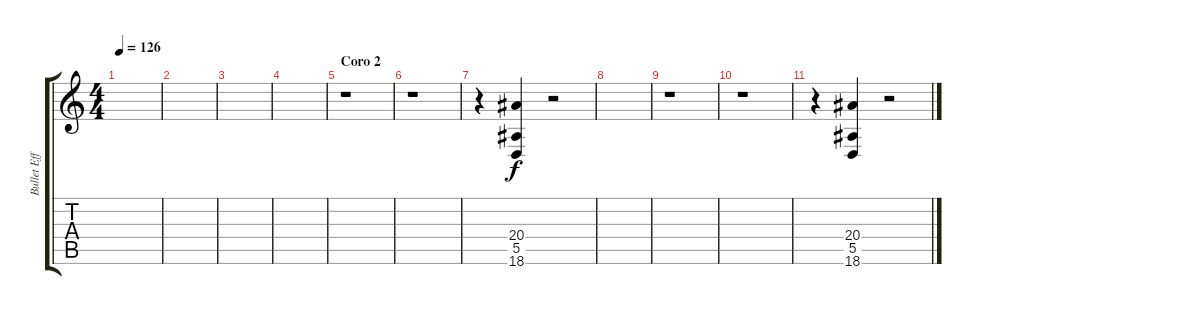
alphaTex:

\track ("Bullet Effect (risax)" "Bullet Eff") {instrument gunshot}
\staff {score tabs}
\tuning (E4 B3 G3 D3 A2 E2) {hide}
\ts (4 4)
\tempo 126
\clef g2
\ks c
|
|
|
|
\section ("" "Coro 2")
r.1 |
r.1 |
r.4 (20.4 5.5 18.6).4 r.2 |
|
r.1 |
r.1 |
r.4 (20.4 5.5 18.6).4 r.2
